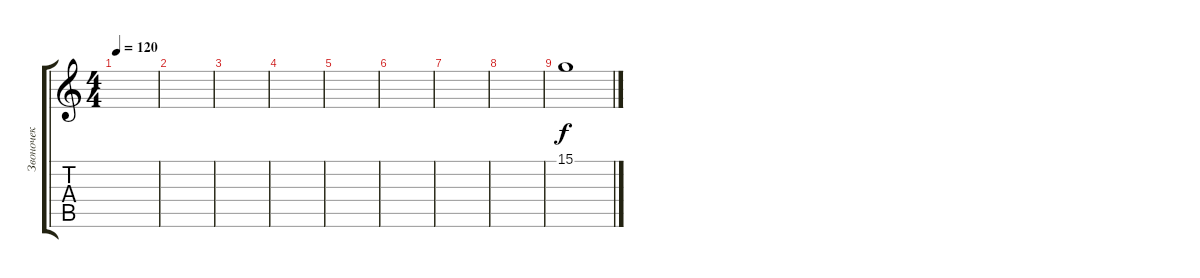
\track ("Звоночек" "Звоночек") {instrument tinklebell}
\staff {score tabs}
\tuning (E4 B3 G3 D3 A2 E2) {hide}
\ts (4 4)
\tempo 120
\clef g2
\ks c
|
|
|
|
|
|
|
|
15.1.1
